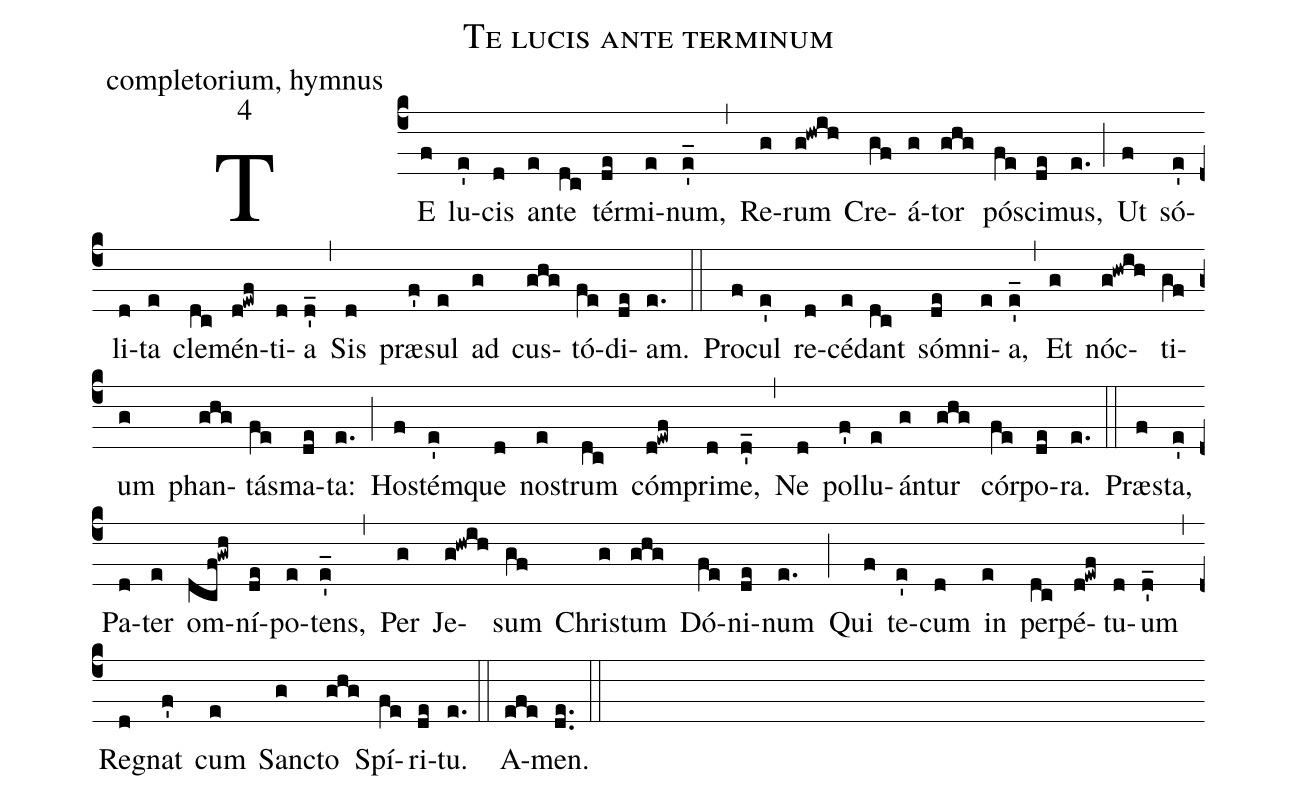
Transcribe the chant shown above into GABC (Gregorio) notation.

name: Te lucis ante terminum;
office-part: completorium, hymnus;
mode: 4;
%%
(c4)
TE(f) lu(e')cis(d) an(e)te(dc) tér(de)mi(e)num,(e'_) (,)
Re(g)rum(g!hwih) Cre(gf)á(g)tor(ghg) pós(fe)ci(de)mus,(e.) (;)
Ut(f) só(e')li(d)ta(e) cle(dc)mén(d!ewf)ti(d)a(d'_) (,)
Sis(d) præ(f')sul(e) ad(g) cus(ghg)tó(fe)di(de)am.(e.) (::)

Pro(f)cul(e') re(d)cé(e)dant(dc) sóm(de)ni(e)a,(e'_) (,)
Et(g) nóc(g!hwih)ti(gf)um(g) phan(ghg)tás(fe)ma(de)ta:(e.) (;)
Hos(f)tém(e')que(d) nos(e)trum(dc) cóm(d!ewf)pri(d)me,(d'_) (,)
Ne(d) pol(f')lu(e)án(g)tur(ghg) cór(fe)po(de)ra.(e.) (::)

Præs(f)ta,(e') Pa(d)ter(e) om(dcf!gwh)ní(de)po(e)tens,(e'_) (,)
Per(g) Je(g!hwih)sum(gf) Chris(g)tum(ghg) Dó(fe)ni(de)num(e.) (;)
Qui(f) te(e')cum(d) in(e) per(dc)pé(d!ewf)tu(d)um(d'_) (,)
Reg(d)nat(f') cum(e) San(g)cto(ghg) Spí(fe)ri(de)tu.(e.) (::)

A(efe)men.(de..) (::)
